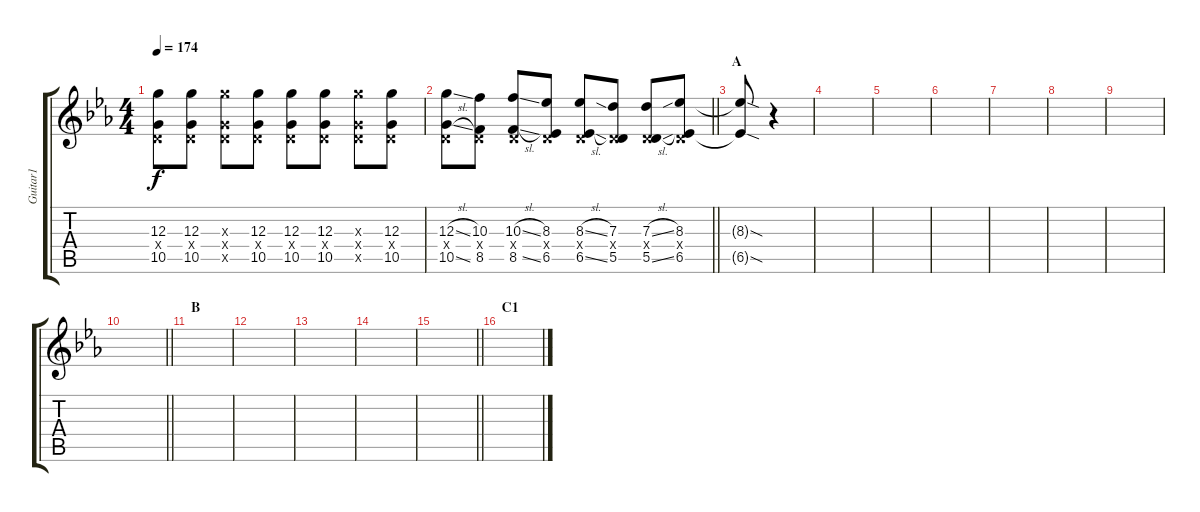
\track ("Guitar1" "Guitar1") {instrument overdrivenguitar}
\staff {score tabs}
\tuning (E4 B3 G3 D3 A2 E2) {hide}
\ts (4 4)
\tempo 174
\clef g2
\ks eb
(12.3 0.4{x} 10.5).8{dy f} (12.3 0.4{x} 10.5).8 (12.3{x} 0.4{x} 10.5{x}).8 (12.3 0.4{x} 10.5).8 (12.3 0.4{x} 10.5).8 (12.3 0.4{x} 10.5).8 (12.3{x} 0.4{x} 10.5{x}).8 (12.3 0.4{x} 10.5).8 |
\barLineRight lightlight
(12.3{sl} 0.4{x} 10.5{sl}).8 (10.3 0.4{x} 8.5).8 (10.3{sl} 0.4{x} 8.5{sl}).8 (8.3 0.4{x} 6.5).8 (8.3{sl} 0.4{x} 6.5{sl}).8 (7.3 0.4{x} 5.5).8 (7.3{sl} 0.4{x} 5.5{sl}).8 (8.3 0.4{x} 6.5).8 |
\section ("" "A")
(8.3{sod t} 6.5{sod t}).8 r.4 |
|
|
|
|
|
|
\barLineRight lightlight
|
\section ("" "B")
|
|
|
|
\barLineRight lightlight
|
\section ("" "C1")
